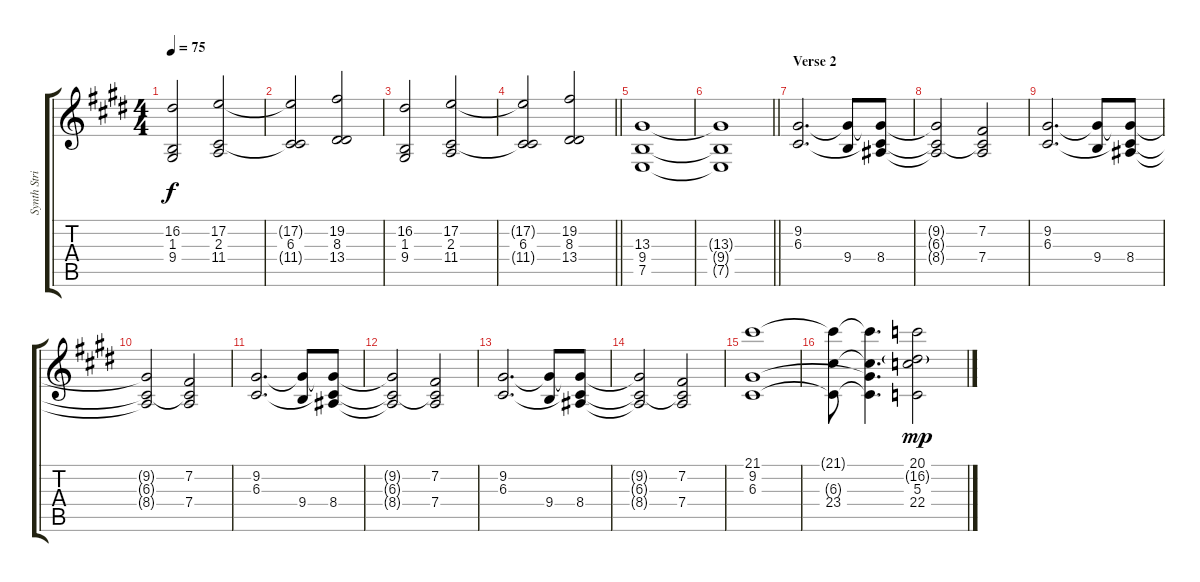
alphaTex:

\track ("Synth Strings" "Synth Stri") {instrument synthstrings1}
\staff {score tabs}
\tuning (E4 B3 G3 D3 A2 E2) {hide}
\ts (4 4)
\tempo 75
\clef g2
\ks e
(16.2 1.3 9.4).2{dy f} (17.2 2.3 11.4).2 |
(17.2{t} 6.3 11.4{t}).2 (19.2 8.3 13.4).2 |
(16.2 1.3 9.4).2 (17.2 2.3 11.4).2 |
\barLineRight lightlight
(17.2{t} 6.3 11.4{t}).2 (19.2 8.3 13.4).2 |
(13.3 9.4 7.5).1 |
\barLineRight lightlight
(13.3{t} 9.4{t} 7.5{t}).1 |
\section ("" "Verse 2")
(9.2 6.3).2{d} (9.2{t} 9.4).8 (9.2{t} 6.3{t} 8.4).8 |
(9.2{t} 6.3{t} 8.4{t}).2 (7.2 6.3{t} 7.4).2 |
(9.2 6.3).2{d} (9.2{t} 9.4).8 (9.2{t} 6.3{t} 8.4).8 |
(9.2{t} 6.3{t} 8.4{t}).2 (7.2 6.3{t} 7.4).2 |
(9.2 6.3).2{d} (9.2{t} 9.4).8 (9.2{t} 6.3{t} 8.4).8 |
(9.2{t} 6.3{t} 8.4{t}).2 (7.2 6.3{t} 7.4).2 |
(9.2 6.3).2{d} (9.2{t} 9.4).8 (9.2{t} 6.3{t} 8.4).8 |
(9.2{t} 6.3{t} 8.4{t}).2 (7.2 6.3{t} 7.4).2 |
(21.1 9.2 6.3).1 |
(21.1{t} 6.3{t} 23.4).8 (21.1{t} 9.2{t} 6.3{t} 23.4{t}).4{d} (20.1 16.2{g} 5.3 22.4).2{dy mp}
